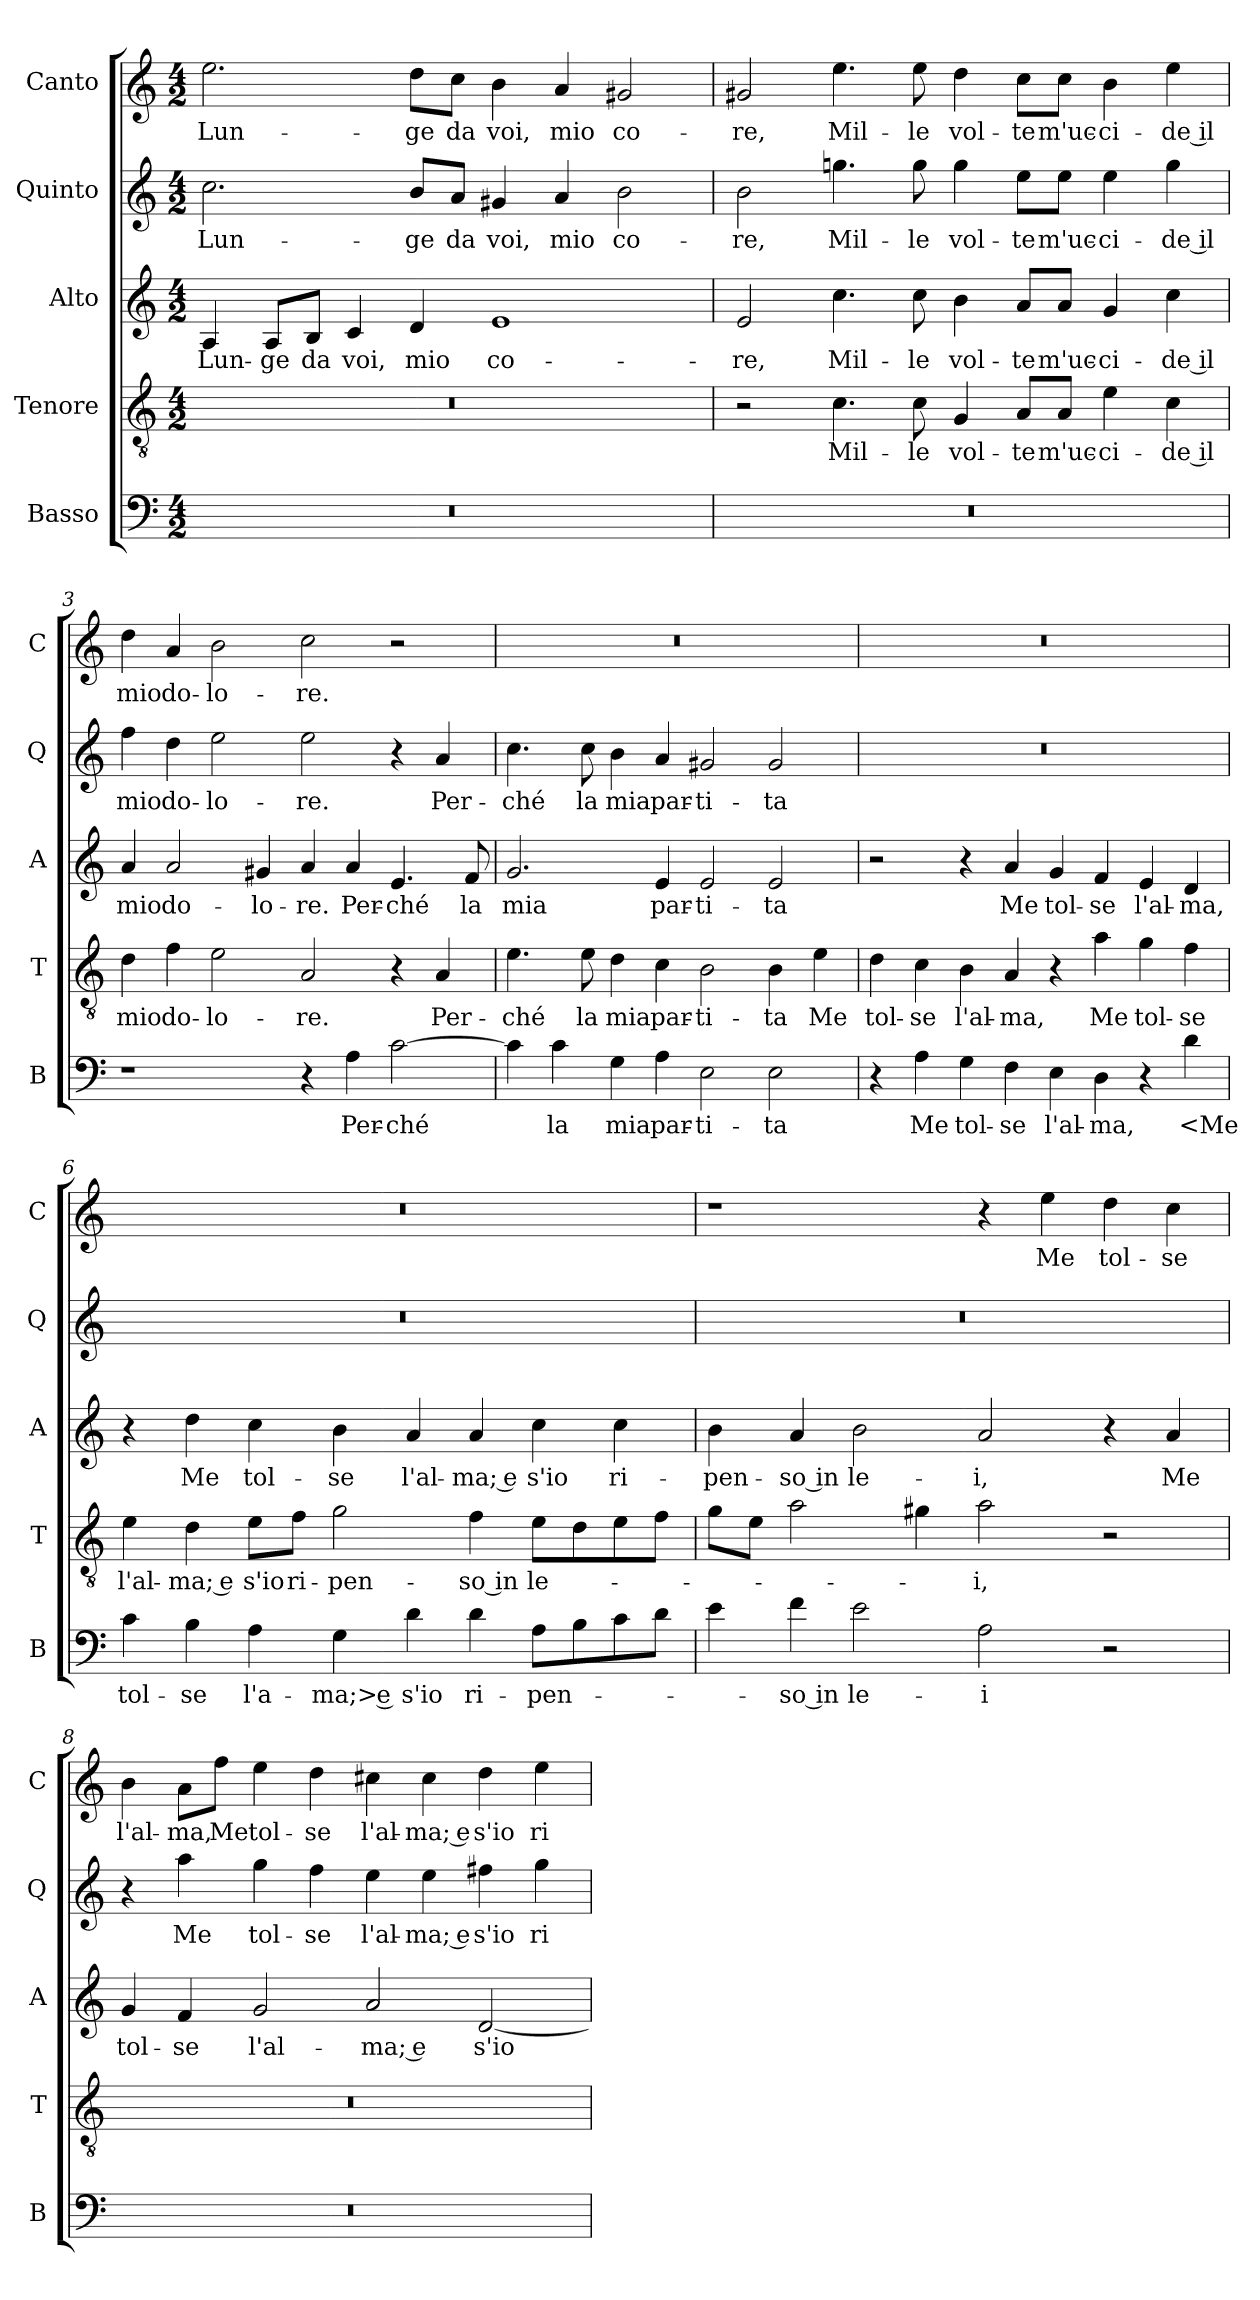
**kern	**text	**kern	**text	**kern	**text	**kern	**text	**kern	**text
*part5	*part5	*part4	*part4	*part3	*part3	*part2	*part2	*part1	*part1
*staff5	*staff5	*staff4	*staff4	*staff3	*staff3	*staff2	*staff2	*staff1	*staff1
*I"Basso	*	*I"Tenore	*	*I"Alto	*	*I"Quinto	*	*I"Canto	*
*I'B	*	*I'T	*	*I'A	*	*I'Q	*	*I'C	*
*clefF4	*	*clefGv2	*	*clefG2	*	*clefG2	*	*clefG2	*
*k[]	*	*k[]	*	*k[]	*	*k[]	*	*k[]	*
*M4/2	*	*M4/2	*	*M4/2	*	*M4/2	*	*M4/2	*
=1	=1	=1	=1	=1	=1	=1	=1	=1	=1
0r	.	0r	.	4A	Lun-	2.cc	Lun-	2.ee	Lun-
.	.	.	.	8AL	-ge	.	.	.	.
.	.	.	.	8BJ	da	.	.	.	.
.	.	.	.	4c	voi,	.	.	.	.
.	.	.	.	4d	mio	8bL	-ge	8ddL	-ge
.	.	.	.	.	.	8aJ	da	8ccJ	da
.	.	.	.	1e	co-	4g#X	voi,	4b	voi,
.	.	.	.	.	.	4a	mio	4a	mio
.	.	.	.	.	.	2b	co-	2g#X	co-
=2	=2	=2	=2	=2	=2	=2	=2	=2	=2
0r	.	2r	.	2e	-re,	2b	-re,	2g#X	-re,
.	.	4.c	Mil-	4.cc	Mil-	4.ggn	Mil-	4.ee	Mil-
.	.	8c	-le	8cc	-le	8gg	-le	8ee	-le
.	.	4G	vol-	4b	vol-	4gg	vol-	4dd	vol-
.	.	8AL	-te	8aL	-te	8eeL	-te	8ccL	-te
.	.	8AJ	m'uc-	8aJ	m'uc-	8eeJ	m'uc-	8ccJ	m'uc-
.	.	4e	-ci-	4g	-ci-	4ee	-ci-	4b	-ci-
.	.	4c	-de il	4cc	-de il	4gg	-de il	4ee	-de il
=3	=3	=3	=3	=3	=3	=3	=3	=3	=3
1r	.	4d	mio	4a	mio	4ff	mio	4dd	mio
.	.	4f	do-	2a	do-	4dd	do-	4a	do-
.	.	2e	-lo-	.	.	2ee	-lo-	2b	-lo-
.	.	.	.	4g#X	-lo-	.	.	.	.
4r	.	2A	-re.	4a	-re.	2ee	-re.	2cc	-re.
4A	Per-	.	.	4a	Per-	.	.	.	.
[2c	-ché	4r	.	4.e	-ché	4r	.	2r	.
.	.	4A	Per-	.	.	4a	Per-	.	.
.	.	.	.	8f	la	.	.	.	.
=4	=4	=4	=4	=4	=4	=4	=4	=4	=4
4c]	.	4.e	-ché	2.g	mia	4.cc	-ché	0r	.
4c	la	.	.	.	.	.	.	.	.
.	.	8e	la	.	.	8cc	la	.	.
4G	mia	4d	mia	.	.	4b	mia	.	.
4A	par-	4c	par-	4e	par-	4a	par-	.	.
2E	-ti-	2B	-ti-	2e	-ti-	2g#X	-ti-	.	.
2E	-ta	4B	-ta	2e	-ta	2g#	-ta	.	.
.	.	4e	Me	.	.	.	.	.	.
=5	=5	=5	=5	=5	=5	=5	=5	=5	=5
4r	.	4d	tol-	2r	.	0r	.	0r	.
4A	Me	4c	-se	.	.	.	.	.	.
4G	tol-	4B	l'al-	4r	.	.	.	.	.
4F	-se	4A	-ma,	4a	Me	.	.	.	.
4E	l'al-	4r	.	4g	tol-	.	.	.	.
4D	-ma,	4a	Me	4f	-se	.	.	.	.
4r	.	4g	tol-	4e	l'al-	.	.	.	.
4d	<Me	4f	-se	4d	-ma,	.	.	.	.
=6	=6	=6	=6	=6	=6	=6	=6	=6	=6
4c	tol-	4e	l'al-	4r	.	0r	.	0r	.
4B	-se	4d	-ma; e	4dd	Me	.	.	.	.
4A	l'a-	8eL	s'io	4cc	tol-	.	.	.	.
.	.	8fJ	ri-	.	.	.	.	.	.
4G	-ma;> e	2g	-pen-	4b	-se	.	.	.	.
4d	s'io	.	.	4a	l'al-	.	.	.	.
4d	ri-	4f	-so in	4a	-ma; e	.	.	.	.
8AL	-pen-	8eL	le-	4cc	s'io	.	.	.	.
8B	.	8d	.	.	.	.	.	.	.
8c	.	8e	.	4cc	ri-	.	.	.	.
8dJ	.	8fJ	.	.	.	.	.	.	.
=7	=7	=7	=7	=7	=7	=7	=7	=7	=7
4e	.	8gL	.	4b	-pen-	0r	.	1r	.
.	.	8eJ	.	.	.	.	.	.	.
4f	-so in	2a	.	4a	-so in	.	.	.	.
2e	le-	.	.	2b	le-	.	.	.	.
.	.	4g#X	.	.	.	.	.	.	.
2A	-i	2a	-i,	2a	-i,	.	.	4r	.
.	.	.	.	.	.	.	.	4ee	Me
2r	.	2r	.	4r	.	.	.	4dd	tol-
.	.	.	.	4a	Me	.	.	4cc	-se
=8	=8	=8	=8	=8	=8	=8	=8	=8	=8
0r	.	0r	.	4g	tol-	4r	.	4b	l'al-
.	.	.	.	4f	-se	4aa	Me	8aL	-ma,
.	.	.	.	.	.	.	.	8ffJ	Me
.	.	.	.	2g	l'al-	4gg	tol-	4ee	tol-
.	.	.	.	.	.	4ff	-se	4dd	-se
.	.	.	.	2a	-ma; e	4ee	l'al-	4cc#X	l'al-
.	.	.	.	.	.	4ee	-ma; e	4cc#	-ma; e
.	.	.	.	[2d	s'io	4ff#X	s'io	4dd	s'io
.	.	.	.	.	.	4gg	ri-	4ee	ri-
=	=	=	=	=	=	=	=	=	=
*-	*-	*-	*-	*-	*-	*-	*-	*-	*-
